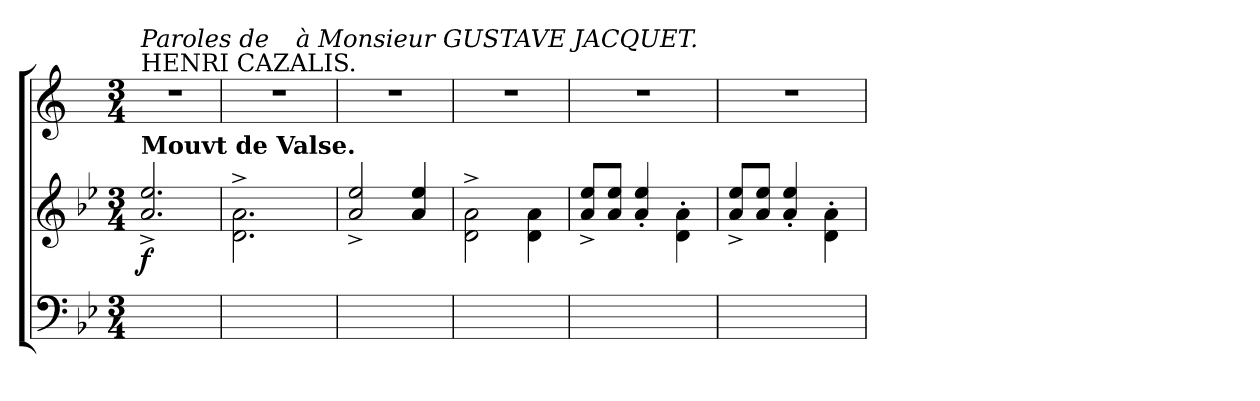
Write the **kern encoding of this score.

**kern	**kern	**dynam	**kern
*part3	*part2	*part2	*part1
*staff3	*staff2	*staff2	*staff1
*clefF4	*clefG2	*	*clefG2
*k[b-e-]	*k[b-e-]	*	*k[]
*B-:	*B-:	*	*C:
*M3/4	*M3/4	*	*M3/4
=1	=1	=1	=1
!	!	!	!LO:TX:a:t=HENRI CAZALIS.
!	!	!	!LO:TX:a:i:t=Paroles de
!	!LO:TX:a:B:t=Mouvt de Valse.	!	!
!	!	!LO:DY:b	!
2.ryy	2.a/^> 2.ee-/^>	f	2.r
=2	=2	=2	=2
*	*	*	*^
2.ryy	2.d\^< 2.a\^<	.	2.r	2ryy
!	!	!	!	!LO:TX:a:i:t=à Monsieur GUSTAVE  JACQUET.
.	.	.	.	4ryy
*	*	*	*v	*v
=3	=3	=3	=3
2.ryy	2a/^> 2ee-/^>	.	2.r
.	4a/ 4ee-/	.	.
=4	=4	=4	=4
2.ryy	2d\^< 2a\^<	.	2.r
.	4d\ 4a\	.	.
=5	=5	=5	=5
2.ryy	8a/^> 8ee-/^>L	.	2.r
.	8a/ 8ee-/J	.	.
.	4a/'> 4ee-/'>	.	.
.	4d\'> 4a\'>	.	.
=6	=6	=6	=6
2.ryy	8a/^> 8ee-/^>L	.	2.r
.	8a/ 8ee-/J	.	.
.	4a/'> 4ee-/'>	.	.
.	4d\'> 4a\'>	.	.
=	=	=	=
*-	*-	*-	*-
